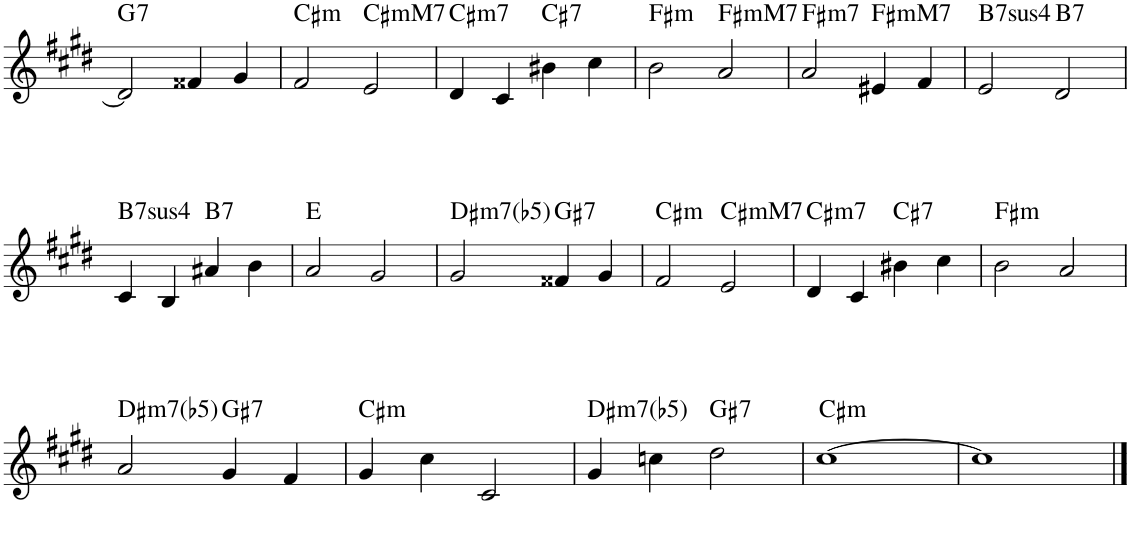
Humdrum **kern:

**kern	**harte
*part1	*part1
*staff1	*
*I"Piano	*
*I'Pno.	*
!!LO:PB:g=z
*clefG2	*
*k[f#c#g#d#]	*
*M4/4	*
=43	=43
!	!LO:H:kt=7
2d/]	G:7
4f##X/	.
4g#/	.
=44	=44
!	!LO:H:kt=m
2f#/	C#:min
!	!LO:H:kt=mM7
2e/	C#:minmaj7
=45	=45
!	!LO:H:kt=m7
4d#/	C#:min7
4c#/	.
!	!LO:H:kt=7
4b#X\	C#:7
4cc#\	.
=46	=46
!	!LO:H:kt=m
2b\	F#:min
!	!LO:H:kt=mM7
2a/	F#:minmaj7
=47	=47
!	!LO:H:kt=m7
2a/	F#:min7
!	!LO:H:kt=mM7
4e#X/	F#:minmaj7
4f#/	.
=48	=48
!	!LO:H:kt=74
2e/	B:sus4(7)
!	!LO:H:kt=7
2d#/	B:7
!!LO:LB:g=z
=49	=49
!	!LO:H:kt=74
4c#/	B:sus4(7)
4B/	.
!	!LO:H:kt=7
4a#X/	B:7
4b\	.
=50	=50
2a/	E:maj
2g#/	.
=51	=51
!	!LO:H:kt=m7(b5)
2g#/	D#:hdim7
!	!LO:H:kt=7
4f##X/	G#:7
4g#/	.
=52	=52
!	!LO:H:kt=m
2f#/	C#:min
!	!LO:H:kt=mM7
2e/	C#:minmaj7
=53	=53
!	!LO:H:kt=m7
4d#/	C#:min7
4c#/	.
!	!LO:H:kt=7
4b#X\	C#:7
4cc#\	.
=54	=54
!	!LO:H:kt=m
2b\	F#:min
2a/	.
!!LO:LB:g=z
=55	=55
!	!LO:H:kt=m7(b5)
2a/	D#:hdim7
!	!LO:H:kt=7
4g#/	G#:7
4f#/	.
=56	=56
!	!LO:H:kt=m
4g#/	C#:min
4cc#\	.
2c#/	.
=57	=57
!	!LO:H:kt=m7(b5)
4g#/	D#:hdim7
4ccn\	.
!	!LO:H:kt=7
2dd#\	G#:7
=58	=58
!	!LO:H:kt=m
[1cc#	C#:min
=59	=59
1cc#]	.
==	==
*-	*-
